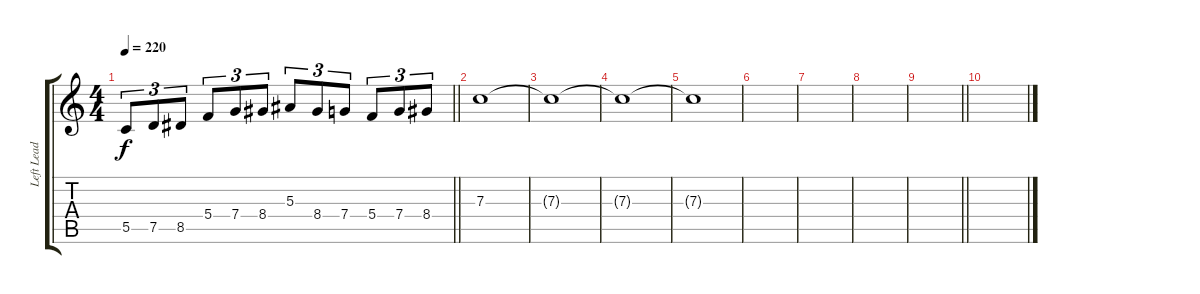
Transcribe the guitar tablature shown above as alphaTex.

\track ("Left Lead 1" "Left Lead ") {instrument distortionguitar}
\staff {score tabs}
\tuning (D4 A3 F3 C3 G2 C2) {hide}
\ts (4 4)
\tempo 220
\clef g2
\barLineRight lightlight
\ks c
5.5.8{tu (3 2) dy f} 7.5.8{tu (3 2)} 8.5.8{tu (3 2)} 5.4.8{tu (3 2)} 7.4.8{tu (3 2)} 8.4.8{tu (3 2)} 5.3.8{tu (3 2)} 8.4.8{tu (3 2)} 7.4.8{tu (3 2)} 5.4.8{tu (3 2)} 7.4.8{tu (3 2)} 8.4.8{tu (3 2)} |
\section ("" "")
7.3.1{volume 0} |
7.3{t}.1 |
7.3{t}.1 |
7.3{t}.1 |
|
|
|
\barLineRight lightlight
|
\section ("" "")
